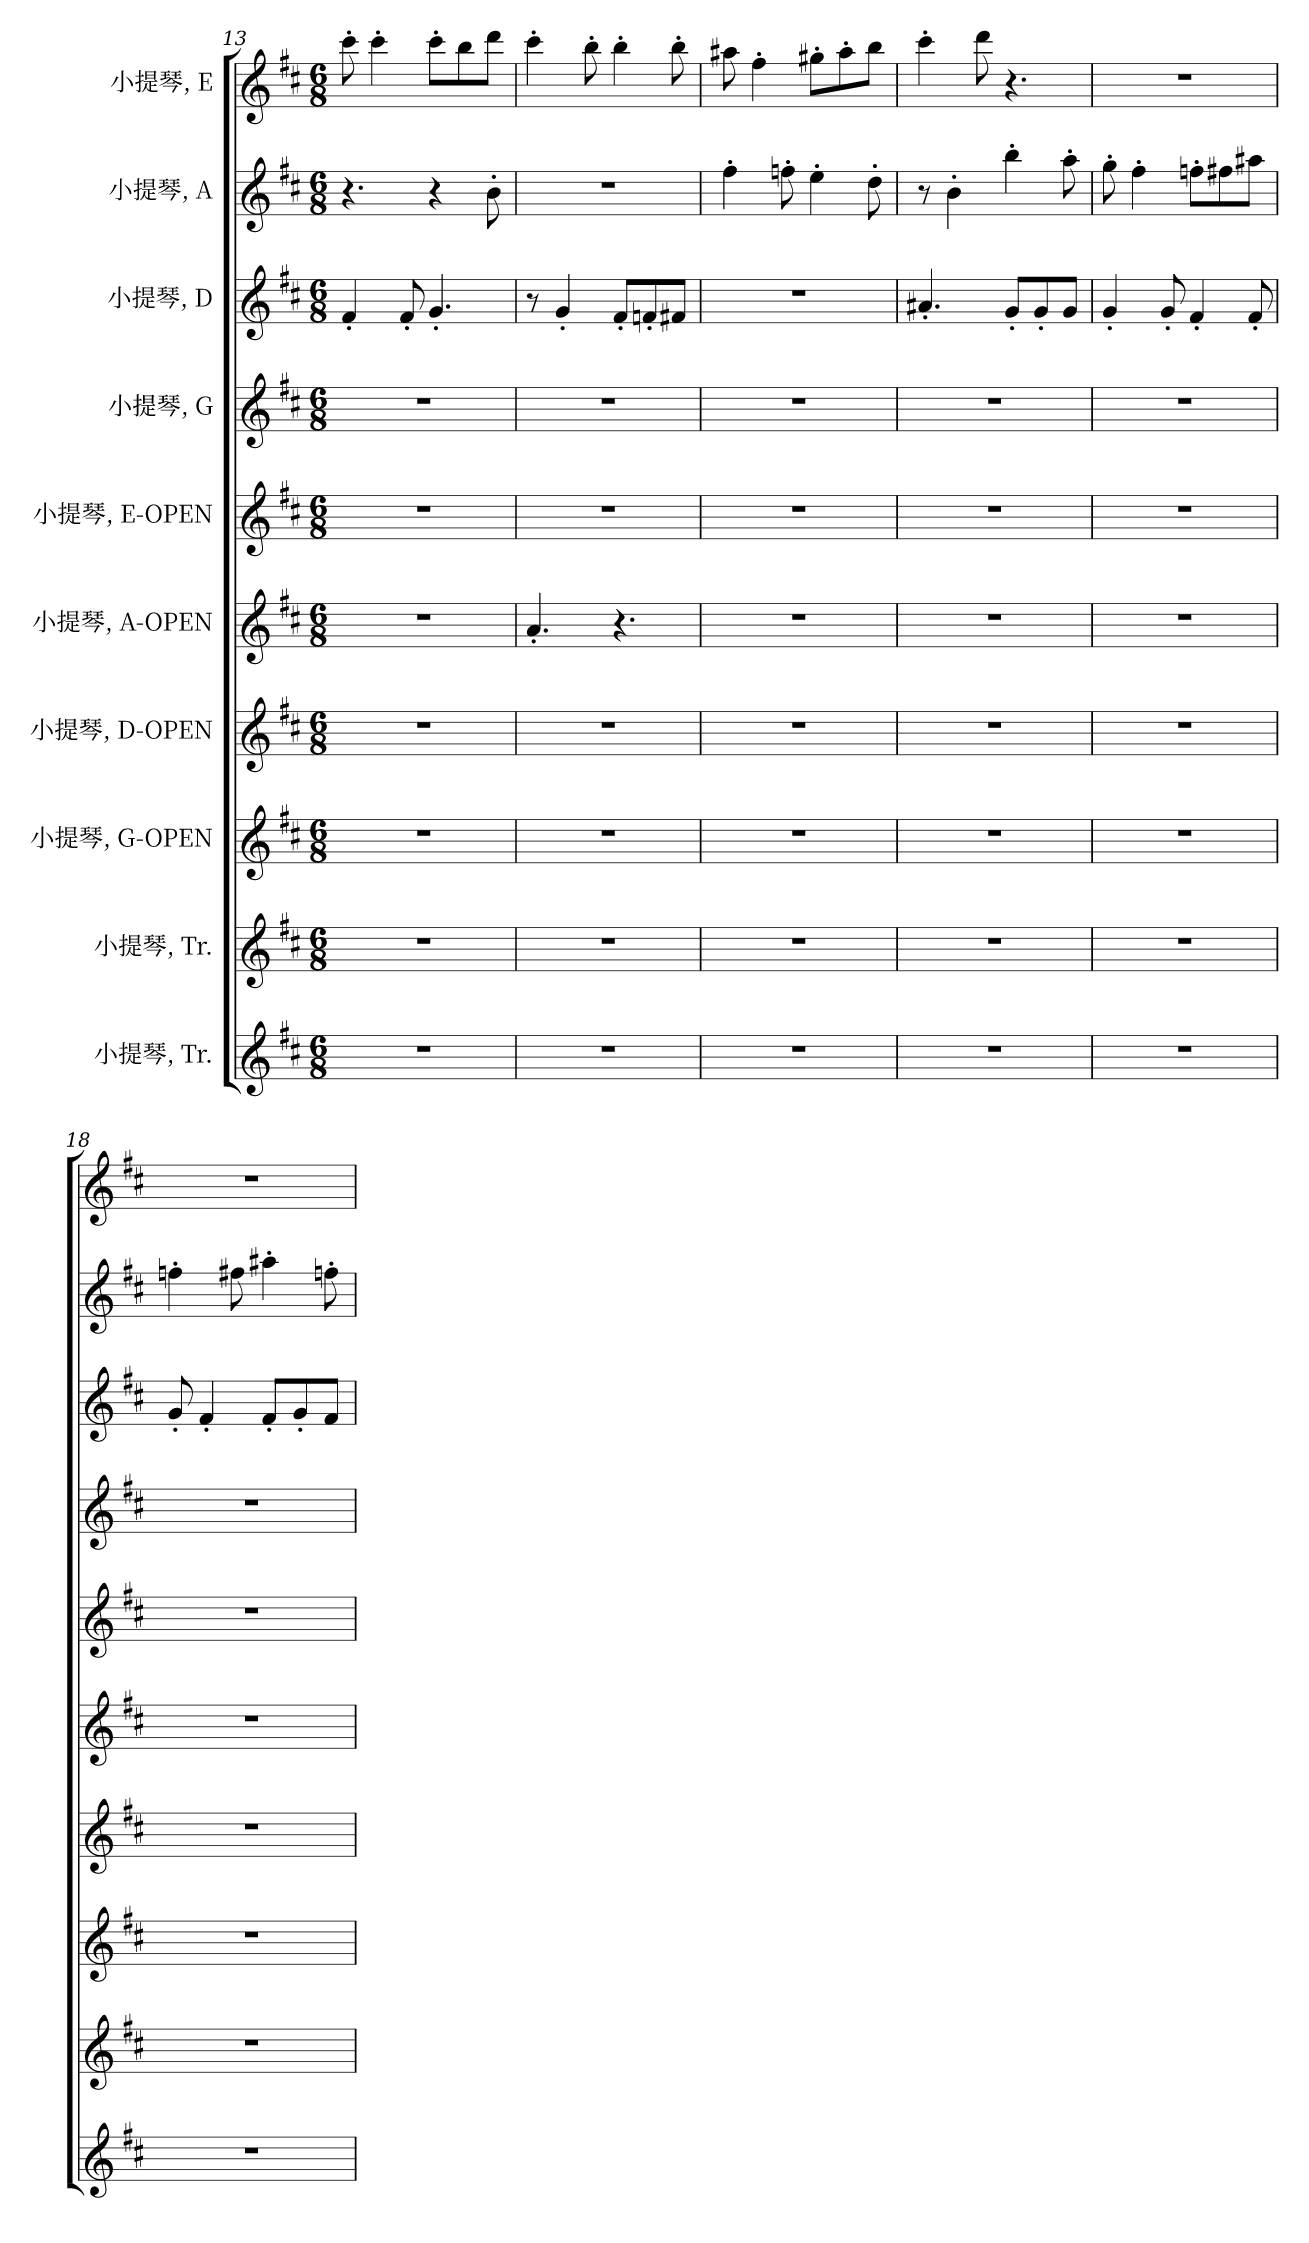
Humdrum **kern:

**kern	**kern	**kern	**kern	**kern	**kern	**kern	**kern	**kern	**kern
*part10	*part9	*part8	*part7	*part6	*part5	*part4	*part3	*part2	*part1
*staff10	*staff9	*staff8	*staff7	*staff6	*staff5	*staff4	*staff3	*staff2	*staff1
*I"小提琴, Tr.	*I"小提琴, Tr.	*I"小提琴, G-OPEN	*I"小提琴, D-OPEN	*I"小提琴, A-OPEN	*I"小提琴, E-OPEN	*I"小提琴, G	*I"小提琴, D	*I"小提琴, A	*I"小提琴, E
*clefG2	*clefG2	*clefG2	*clefG2	*clefG2	*clefG2	*clefG2	*clefG2	*clefG2	*clefG2
*k[f#c#]	*k[f#c#]	*k[f#c#]	*k[f#c#]	*k[f#c#]	*k[f#c#]	*k[f#c#]	*k[f#c#]	*k[f#c#]	*k[f#c#]
*M6/8	*M6/8	*M6/8	*M6/8	*M6/8	*M6/8	*M6/8	*M6/8	*M6/8	*M6/8
=13	=13	=13	=13	=13	=13	=13	=13	=13	=13
2.r	2.r	2.r	2.r	2.r	2.r	2.r	4f#'/	4.r	8ccc#'\
.	.	.	.	.	.	.	.	.	4ccc#'\
.	.	.	.	.	.	.	8f#'/	.	.
.	.	.	.	.	.	.	4.g'/	4r	8ccc#'\L
.	.	.	.	.	.	.	.	.	8bb\
.	.	.	.	.	.	.	.	8b'\	8ddd\J
=14	=14	=14	=14	=14	=14	=14	=14	=14	=14
2.r	2.r	2.r	2.r	4.a'/	2.r	2.r	8r	2.r	4ccc#'\
.	.	.	.	.	.	.	4g'/	.	.
.	.	.	.	.	.	.	.	.	8bb'\
.	.	.	.	4.r	.	.	8f#'/L	.	4bb'\
.	.	.	.	.	.	.	8fn'/	.	.
.	.	.	.	.	.	.	8f#X/J	.	8bb'\
!!LO:PB:g=z
=15	=15	=15	=15	=15	=15	=15	=15	=15	=15
2.r	2.r	2.r	2.r	2.r	2.r	2.r	2.r	4ff#'\	8aa#X\
.	.	.	.	.	.	.	.	.	4ff#'\
.	.	.	.	.	.	.	.	8ffn'\	.
.	.	.	.	.	.	.	.	4ee'\	8gg#X'\L
.	.	.	.	.	.	.	.	.	8aa#'\
.	.	.	.	.	.	.	.	8dd'\	8bb\J
=16	=16	=16	=16	=16	=16	=16	=16	=16	=16
2.r	2.r	2.r	2.r	2.r	2.r	2.r	4.a#X'/	8r	4ccc#'\
.	.	.	.	.	.	.	.	4b'\	.
.	.	.	.	.	.	.	.	.	8ddd\
.	.	.	.	.	.	.	8g'/L	4bb'\	4.r
.	.	.	.	.	.	.	8g'/	.	.
.	.	.	.	.	.	.	8g/J	8aa'\	.
=17	=17	=17	=17	=17	=17	=17	=17	=17	=17
2.r	2.r	2.r	2.r	2.r	2.r	2.r	4g'/	8gg'\	2.r
.	.	.	.	.	.	.	.	4ff#'\	.
.	.	.	.	.	.	.	8g'/	.	.
.	.	.	.	.	.	.	4f#'/	8ffn'\L	.
.	.	.	.	.	.	.	.	8ff#X\	.
.	.	.	.	.	.	.	8f#'/	8aa#X\J	.
=18	=18	=18	=18	=18	=18	=18	=18	=18	=18
2.r	2.r	2.r	2.r	2.r	2.r	2.r	8g'/	4ffn'\	2.r
.	.	.	.	.	.	.	4f#'/	.	.
.	.	.	.	.	.	.	.	8ff#X\	.
.	.	.	.	.	.	.	8f#'/L	4aa#X'\	.
.	.	.	.	.	.	.	8g'/	.	.
.	.	.	.	.	.	.	8f#/J	8ffn'\	.
=	=	=	=	=	=	=	=	=	=
*-	*-	*-	*-	*-	*-	*-	*-	*-	*-
